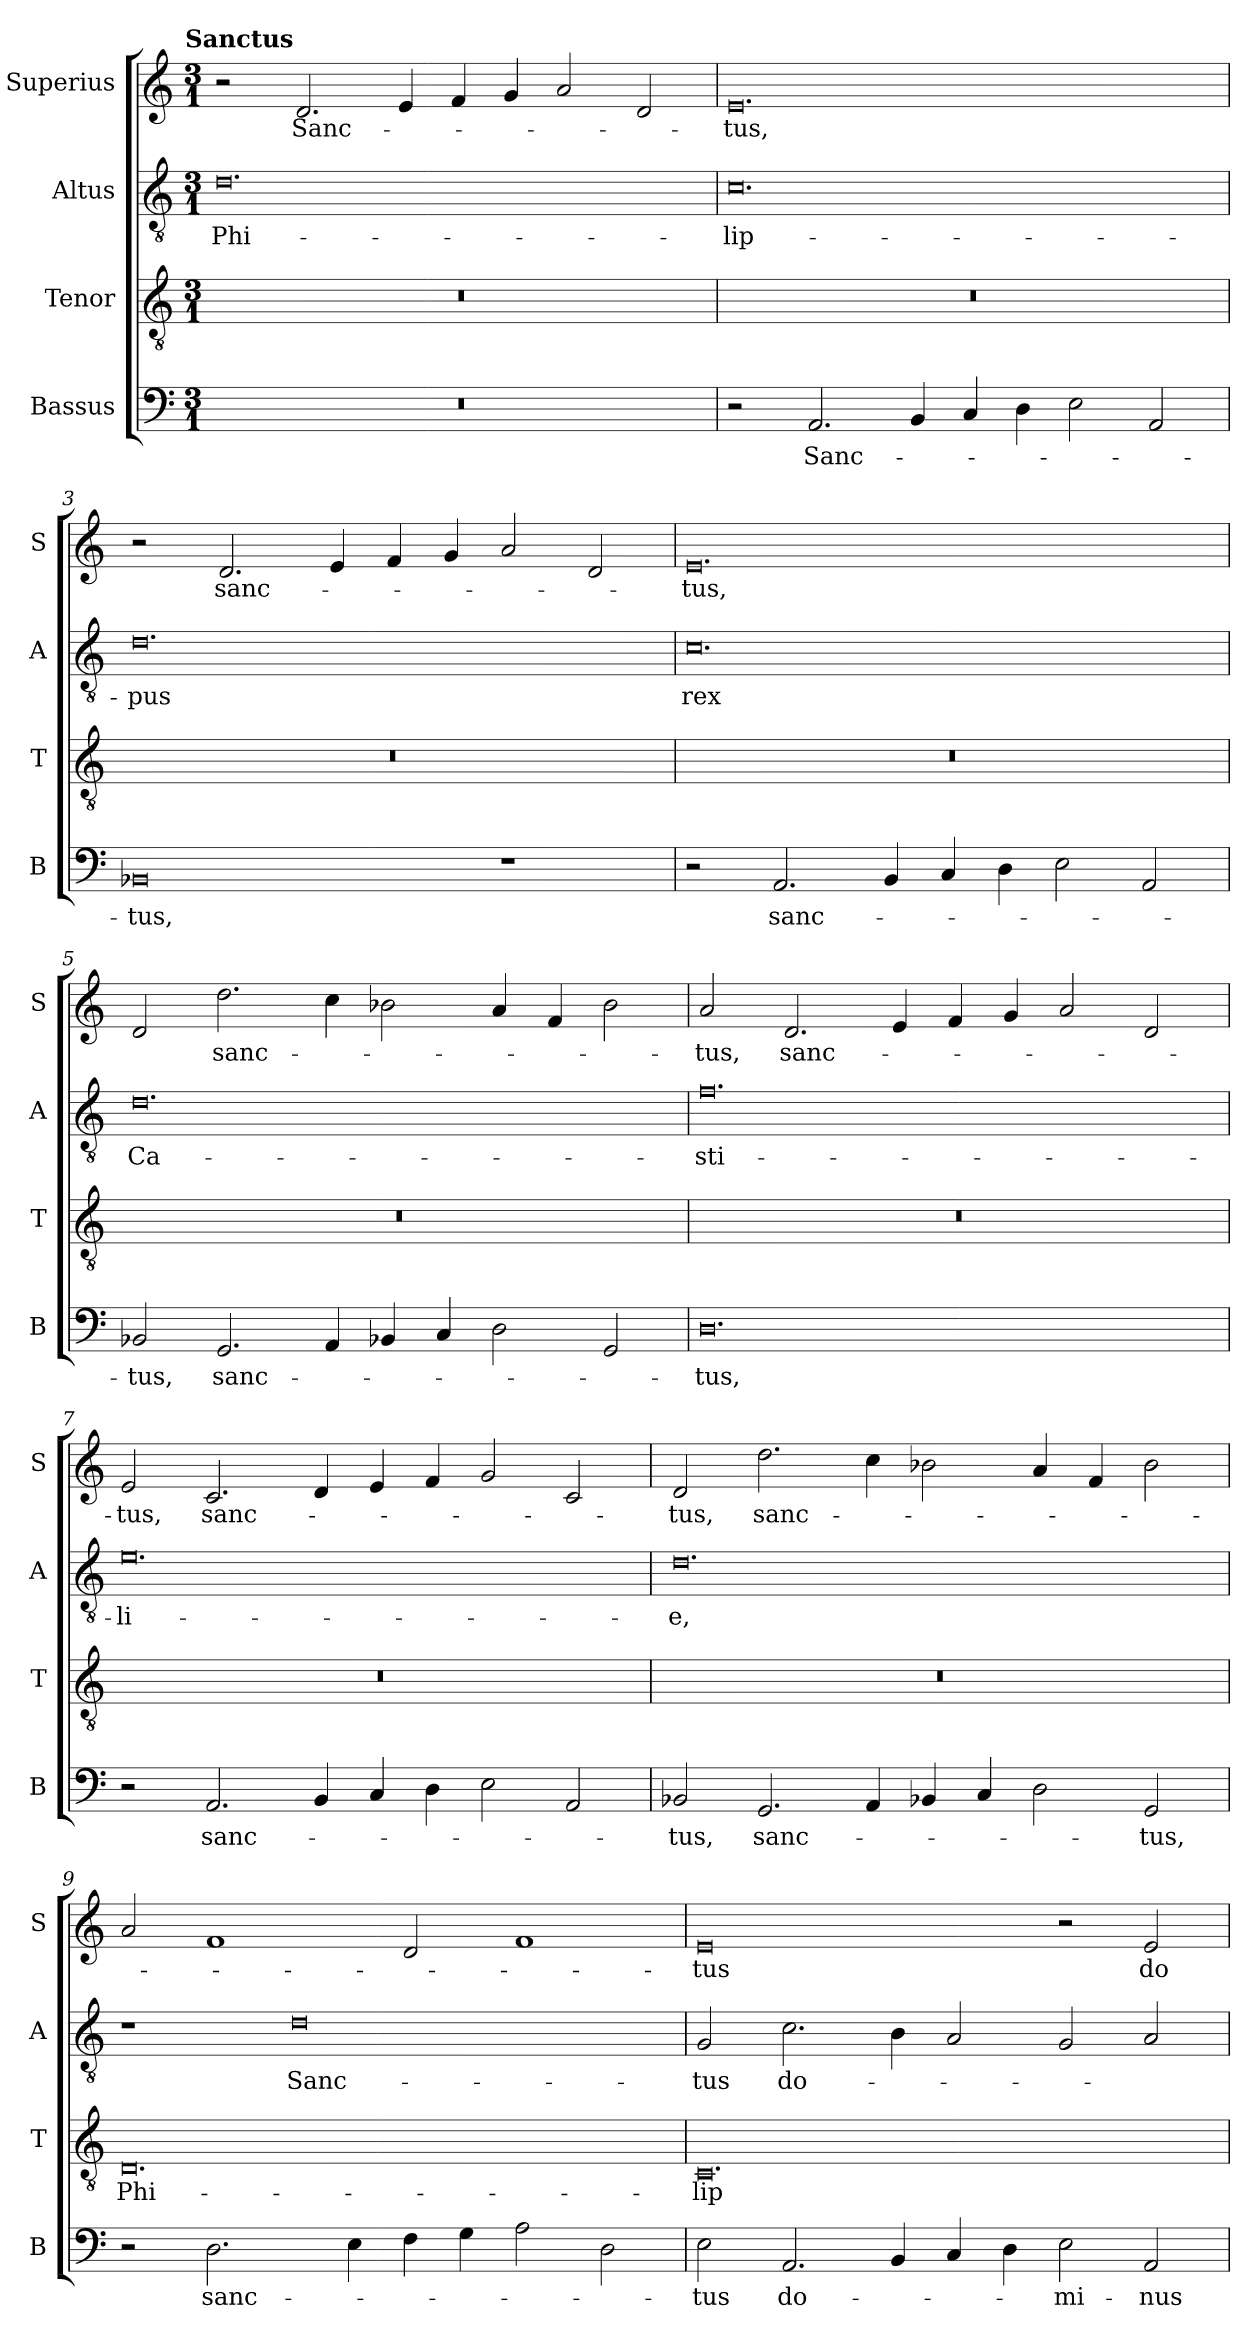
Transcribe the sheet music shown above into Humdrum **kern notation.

**kern	**text	**kern	**text	**kern	**text	**kern	**text
*part4	*part4	*part3	*part3	*part2	*part2	*part1	*part1
*staff4	*staff4	*staff3	*staff3	*staff2	*staff2	*staff1	*staff1
*I"Bassus	*	*I"Tenor	*	*I"Altus	*	*I"Superius	*
*I'B	*	*I'T	*	*I'A	*	*I'S	*
*clefF4	*	*clefGv2	*	*clefGv2	*	*clefG2	*
*k[]	*	*k[]	*	*k[]	*	*k[]	*
!!LO:TX:omd:t=Sanctus
*M3/1	*	*M3/1	*	*M3/1	*	*M3/1	*
=1	=1	=1	=1	=1	=1	=1	=1
0.r	.	0.r	.	0.d	Phi-	2r	.
.	.	.	.	.	.	2.d/	Sanc-
.	.	.	.	.	.	4e/	.
.	.	.	.	.	.	4f/	.
.	.	.	.	.	.	4g/	.
.	.	.	.	.	.	2a/	.
.	.	.	.	.	.	2d/	.
=2	=2	=2	=2	=2	=2	=2	=2
2r	.	0.r	.	0.c	-lip-	0.e	-tus,
2.AA/	Sanc-	.	.	.	.	.	.
4BB/	.	.	.	.	.	.	.
4C/	.	.	.	.	.	.	.
4D\	.	.	.	.	.	.	.
2E\	.	.	.	.	.	.	.
2AA/	.	.	.	.	.	.	.
=3	=3	=3	=3	=3	=3	=3	=3
0BB-X	-tus,	0.r	.	0.d	-pus	2r	.
.	.	.	.	.	.	2.d/	sanc-
.	.	.	.	.	.	4e/	.
.	.	.	.	.	.	4f/	.
.	.	.	.	.	.	4g/	.
1r	.	.	.	.	.	2a/	.
.	.	.	.	.	.	2d/	.
=4	=4	=4	=4	=4	=4	=4	=4
2r	.	0.r	.	0.c	rex	0.e	-tus,
2.AA/	sanc-	.	.	.	.	.	.
4BB/	.	.	.	.	.	.	.
4C/	.	.	.	.	.	.	.
4D\	.	.	.	.	.	.	.
2E\	.	.	.	.	.	.	.
2AA/	.	.	.	.	.	.	.
=5	=5	=5	=5	=5	=5	=5	=5
2BB-X/	-tus,	0.r	.	0.d	Ca-	2d/	.
2.GG/	sanc-	.	.	.	.	2.dd\	sanc-
4AA/	.	.	.	.	.	4cc\	.
4BB-X/	.	.	.	.	.	2b-X\	.
4C/	.	.	.	.	.	.	.
2D\	.	.	.	.	.	4a/	.
.	.	.	.	.	.	4f/	.
2GG/	.	.	.	.	.	2b-\	.
=6	=6	=6	=6	=6	=6	=6	=6
0.D	-tus,	0.r	.	0.f	-sti-	2a/	-tus,
.	.	.	.	.	.	2.d/	sanc-
.	.	.	.	.	.	4e/	.
.	.	.	.	.	.	4f/	.
.	.	.	.	.	.	4g/	.
.	.	.	.	.	.	2a/	.
.	.	.	.	.	.	2d/	.
=7	=7	=7	=7	=7	=7	=7	=7
2r	.	0.r	.	0.e	-li-	2e/	-tus,
2.AA/	sanc-	.	.	.	.	2.c/	sanc-
4BB/	.	.	.	.	.	4d/	.
4C/	.	.	.	.	.	4e/	.
4D\	.	.	.	.	.	4f/	.
2E\	.	.	.	.	.	2g/	.
2AA/	.	.	.	.	.	2c/	.
=8	=8	=8	=8	=8	=8	=8	=8
2BB-X/	-tus,	0.r	.	0.d	-e,	2d/	-tus,
2.GG/	sanc-	.	.	.	.	2.dd\	sanc-
4AA/	.	.	.	.	.	4cc\	.
4BB-X/	.	.	.	.	.	2b-X\	.
4C/	.	.	.	.	.	.	.
2D\	.	.	.	.	.	4a/	.
.	.	.	.	.	.	4f/	.
2GG/	-tus,	.	.	.	.	2b-\	.
=9	=9	=9	=9	=9	=9	=9	=9
2r	.	0.D	Phi-	1r	.	2a/	.
2.D\	sanc-	.	.	.	.	1f	.
.	.	.	.	0d	Sanc-	.	.
4E\	.	.	.	.	.	.	.
4F\	.	.	.	.	.	2d/	.
4G\	.	.	.	.	.	.	.
2A\	.	.	.	.	.	1f	.
2D\	.	.	.	.	.	.	.
=10	=10	=10	=10	=10	=10	=10	=10
2E\	-tus	0.C	-lip-	2G/	-tus	0e	-tus
2.AA/	do-	.	.	2.c\	do-	.	.
4BB/	.	.	.	4B\	.	.	.
4C/	.	.	.	2A/	.	.	.
4D\	.	.	.	.	.	.	.
2E\	-mi-	.	.	2G/	.	2r	.
2AA/	-nus	.	.	2A/	.	2e/	do-
=	=	=	=	=	=	=	=
*-	*-	*-	*-	*-	*-	*-	*-
